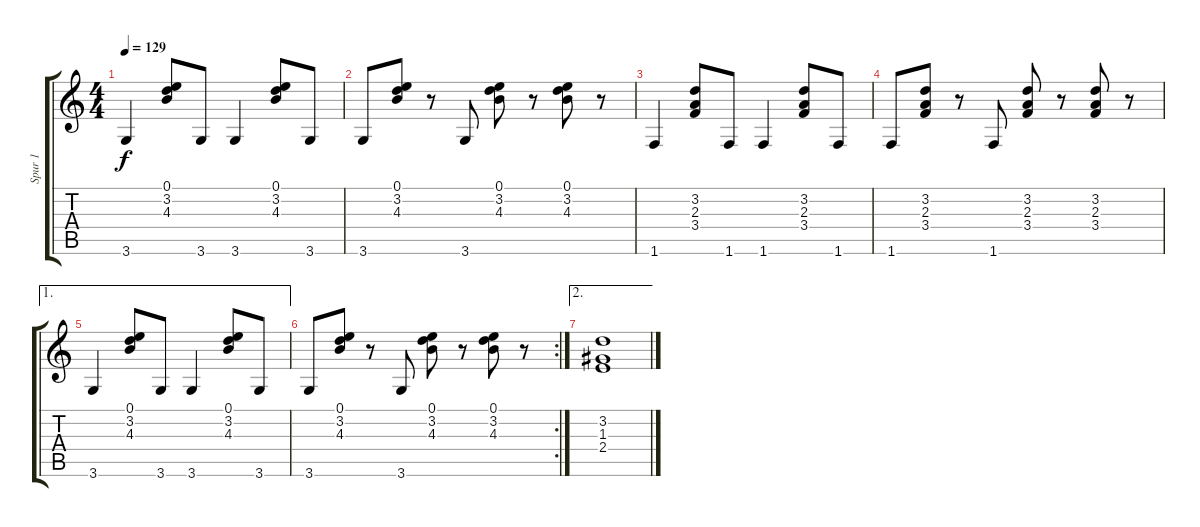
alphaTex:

\track ("Spur 1" "Spur 1") {instrument acousticguitarnylon}
\staff {score tabs}
\tuning (E4 B3 G3 D3 A2 E2) {hide}
\ts (4 4)
\tempo 129
\clef g2
\ks c
3.6.4{dy f} (0.1 3.2 4.3).8 3.6.8 3.6.4 (0.1 3.2 4.3).8 3.6.8 |
3.6.8 (0.1 3.2 4.3).8 r.8 3.6.8 (0.1 3.2 4.3).8 r.8 (0.1 3.2 4.3).8 r.8 |
1.6.4 (3.2 2.3 3.4).8 1.6.8 1.6.4 (3.2 2.3 3.4).8 1.6.8 |
1.6.8 (3.2 2.3 3.4).8 r.8 1.6.8 (3.2 2.3 3.4).8 r.8 (3.2 2.3 3.4).8 r.8 |
\ae 1
3.6.4 (0.1 3.2 4.3).8 3.6.8 3.6.4 (0.1 3.2 4.3).8 3.6.8 |
\rc 2
3.6.8 (0.1 3.2 4.3).8 r.8 3.6.8 (0.1 3.2 4.3).8 r.8 (0.1 3.2 4.3).8 r.8 |
\ae 2
(3.2 1.3 2.4).1
